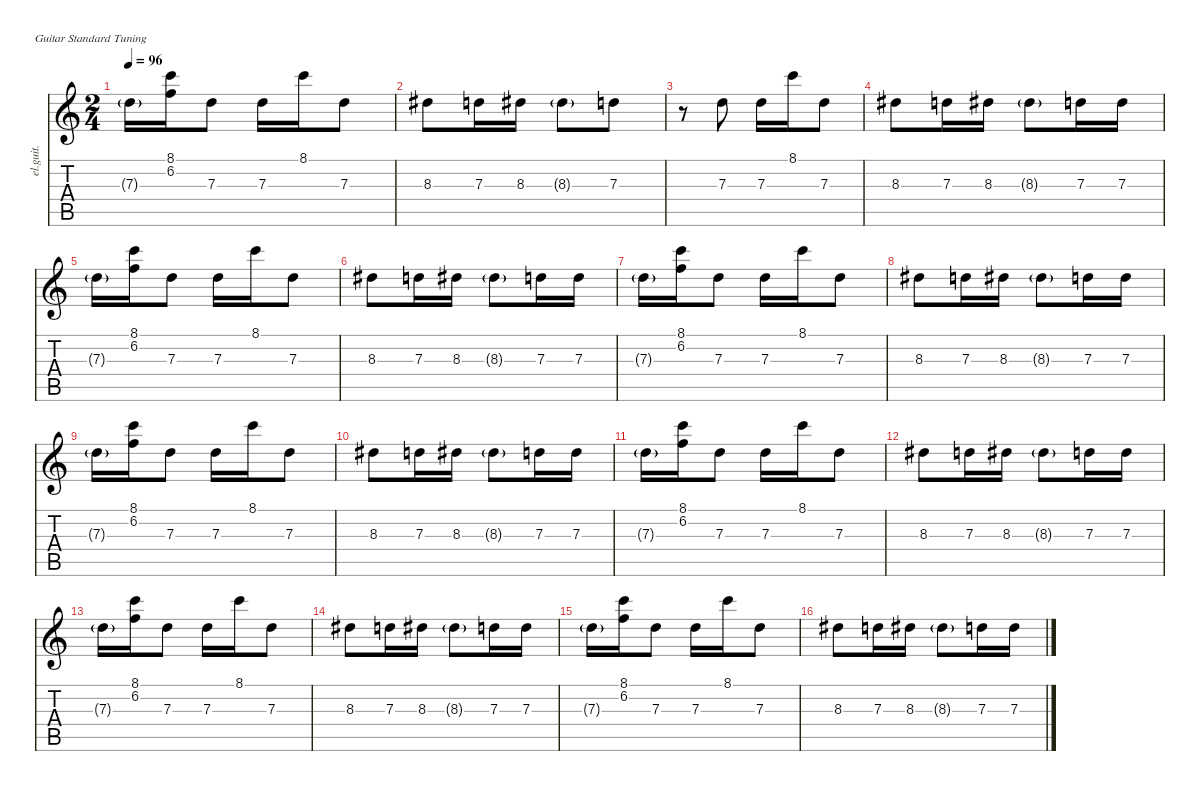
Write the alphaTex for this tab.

\defaultSystemsLayout 4
\hideDynamics
\bracketExtendMode nobrackets
\otherSystemsTrackNameOrientation horizontal
\track ("Guitar 2" "el.guit.") {instrument electricguitarclean}
\staff {score tabs}
\tuning (E4 B3 G3 D3 A2 E2)
\ts (2 4)
\tempo 96
\clef g2
\ks c
7.3{g}.16{dy fff} (8.1 6.2).16{dy f} 7.3.8 7.3.16 8.1.16 7.3.8 |
8.3{acc #}.8 7.3.16 8.3{acc #}.16 8.3{g acc #}.8{dy fff} 7.3.8{dy f} |
r.8 7.3.8 7.3.16 8.1.16 7.3.8 |
8.3{acc #}.8 7.3.16 8.3{acc #}.16 8.3{g acc #}.8{dy fff} 7.3.16{dy f} 7.3.16 |
7.3{g}.16{dy fff} (8.1 6.2).16{dy f} 7.3.8 7.3.16 8.1.16 7.3.8 |
8.3{acc #}.8 7.3.16 8.3{acc #}.16 8.3{g acc #}.8{dy fff} 7.3.16{dy f} 7.3.16 |
7.3{g}.16{dy fff} (8.1 6.2).16{dy f} 7.3.8 7.3.16 8.1.16 7.3.8 |
8.3{acc #}.8 7.3.16 8.3{acc #}.16 8.3{g acc #}.8{dy fff} 7.3.16{dy f} 7.3.16 |
7.3{g}.16{dy fff} (8.1 6.2).16{dy f} 7.3.8 7.3.16 8.1.16 7.3.8 |
8.3{acc #}.8 7.3.16 8.3{acc #}.16 8.3{g acc #}.8{dy fff} 7.3.16{dy f} 7.3.16 |
7.3{g}.16{dy fff} (8.1 6.2).16{dy f} 7.3.8 7.3.16 8.1.16 7.3.8 |
8.3{acc #}.8 7.3.16 8.3{acc #}.16 8.3{g acc #}.8{dy fff} 7.3.16{dy f} 7.3.16 |
7.3{g}.16{dy fff} (8.1 6.2).16{dy f} 7.3.8 7.3.16 8.1.16 7.3.8 |
8.3{acc #}.8 7.3.16 8.3{acc #}.16 8.3{g acc #}.8{dy fff} 7.3.16{dy f} 7.3.16 |
7.3{g}.16{dy fff} (8.1 6.2).16{dy f} 7.3.8 7.3.16 8.1.16 7.3.8 |
8.3{acc #}.8 7.3.16 8.3{acc #}.16 8.3{g acc #}.8{dy fff} 7.3.16{dy f} 7.3.16
